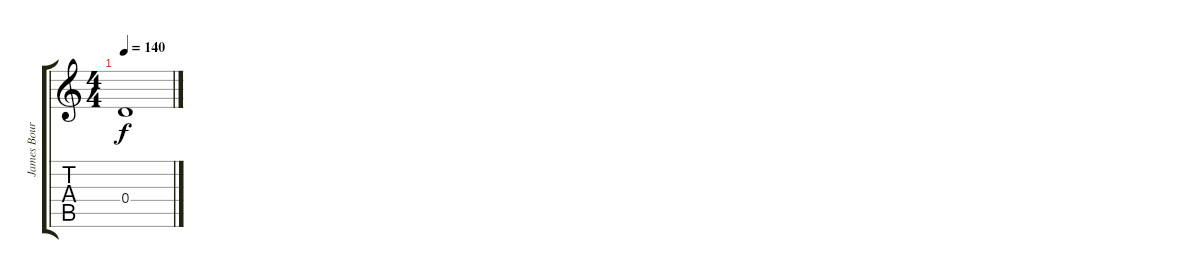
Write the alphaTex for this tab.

\track ("James Bourne" "James Bour") {instrument distortionguitar}
\staff {score tabs}
\tuning (E4 B3 G3 D3 A2 E2) {hide}
\ts (4 4)
\tempo 140
\clef g2
\ks c
0.4{t}.1{dy f}
